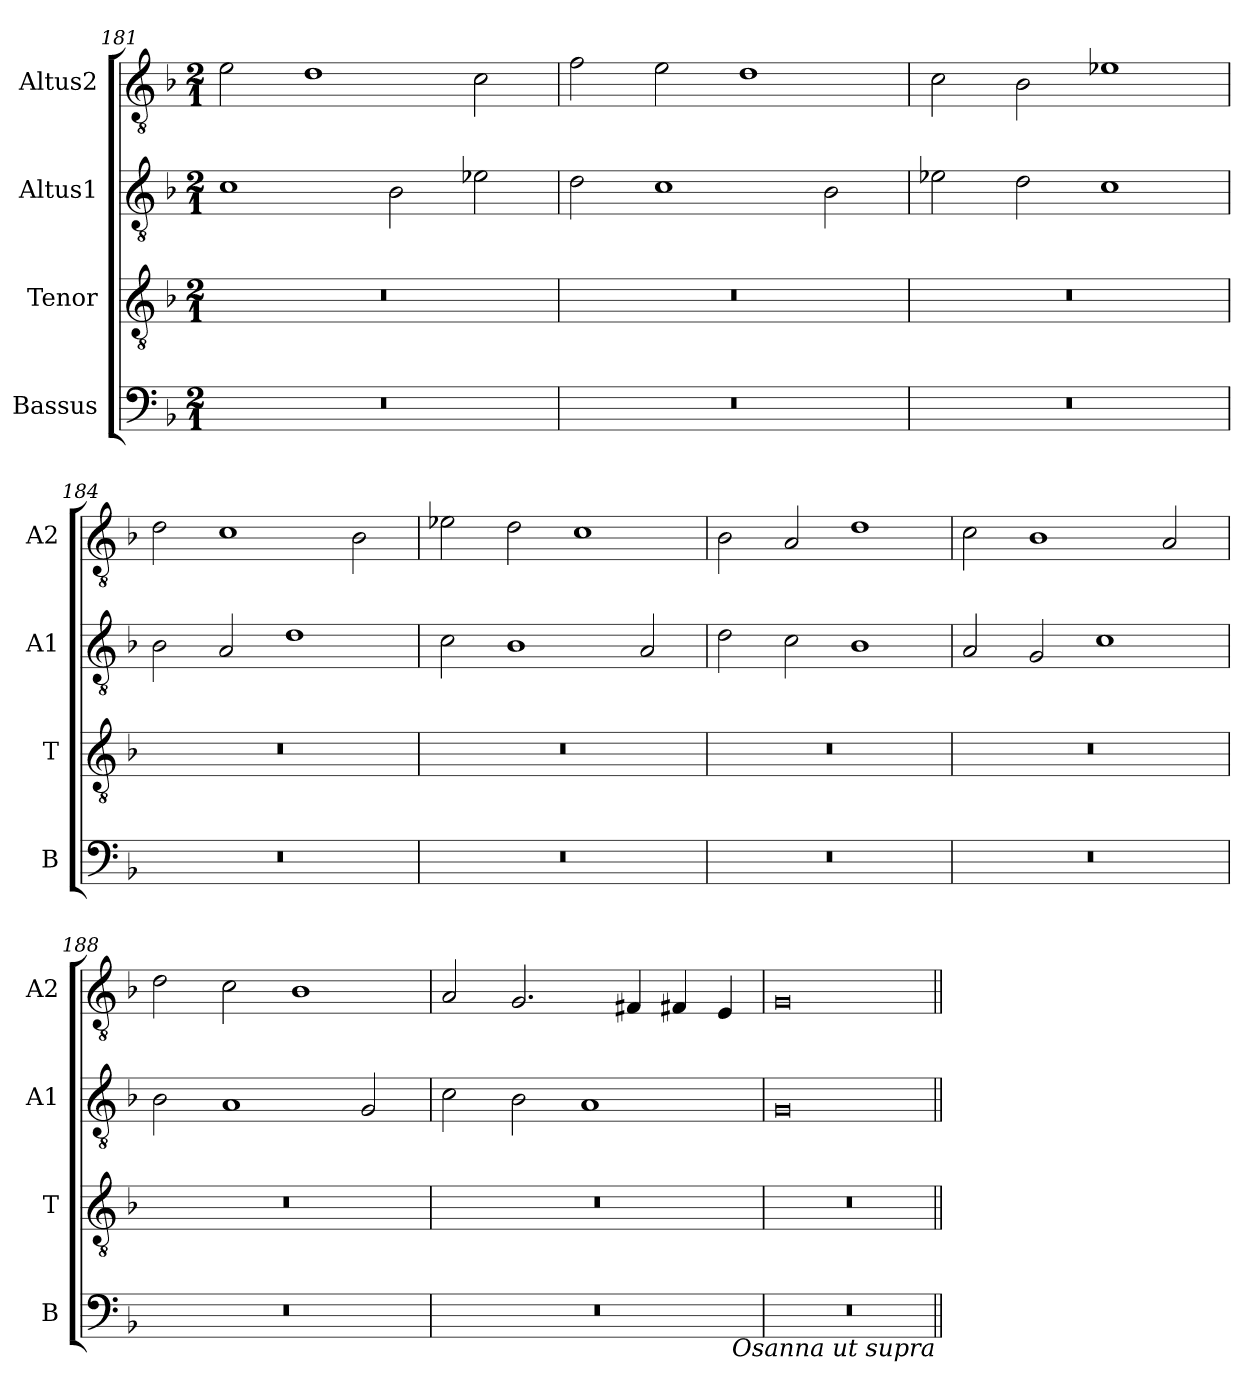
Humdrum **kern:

**kern	**kern	**kern	**kern
*part4	*part3	*part2	*part1
*staff4	*staff3	*staff2	*staff1
*I"Bassus	*I"Tenor	*I"Altus1	*I"Altus2
*I'B	*I'T	*I'A1	*I'A2
*clefF4	*clefGv2	*clefGv2	*clefGv2
*k[b-]	*k[b-]	*k[b-]	*k[b-]
*M2/1	*M2/1	*M2/1	*M2/1
=181	=181	=181	=181
0r	0r	1c	2e\
.	.	.	1d
.	.	2B-\	.
.	.	2e-X\	2c\
=182	=182	=182	=182
0r	0r	2d\	2f\
.	.	1c	2e\
.	.	.	1d
.	.	2B-\	.
=183	=183	=183	=183
0r	0r	2e-X\	2c\
.	.	2d\	2B-\
.	.	1c	1e-X
=184	=184	=184	=184
0r	0r	2B-\	2d\
.	.	2A/	1c
.	.	1d	.
.	.	.	2B-\
=185	=185	=185	=185
0r	0r	2c\	2e-X\
.	.	1B-	2d\
.	.	.	1c
.	.	2A/	.
=186	=186	=186	=186
0r	0r	2d\	2B-\
.	.	2c\	2A/
.	.	1B-	1d
=187	=187	=187	=187
0r	0r	2A/	2c\
.	.	2G/	1B-
.	.	1c	.
.	.	.	2A/
=188	=188	=188	=188
0r	0r	2B-\	2d\
.	.	1A	2c\
.	.	.	1B-
.	.	2G/	.
=189	=189	=189	=189
0r	0r	2c\	2A/
.	.	2B-\	2.G/
.	.	1A	.
.	.	.	4F#X/
.	.	.	4F#X/
.	.	.	4E/
=190	=190	=190	=190
0r	0r	0G	0G
!LO:TX:b:i:rj:t=Osanna ut supra	!	!	!
=||	=||	=||	=||
*-	*-	*-	*-
